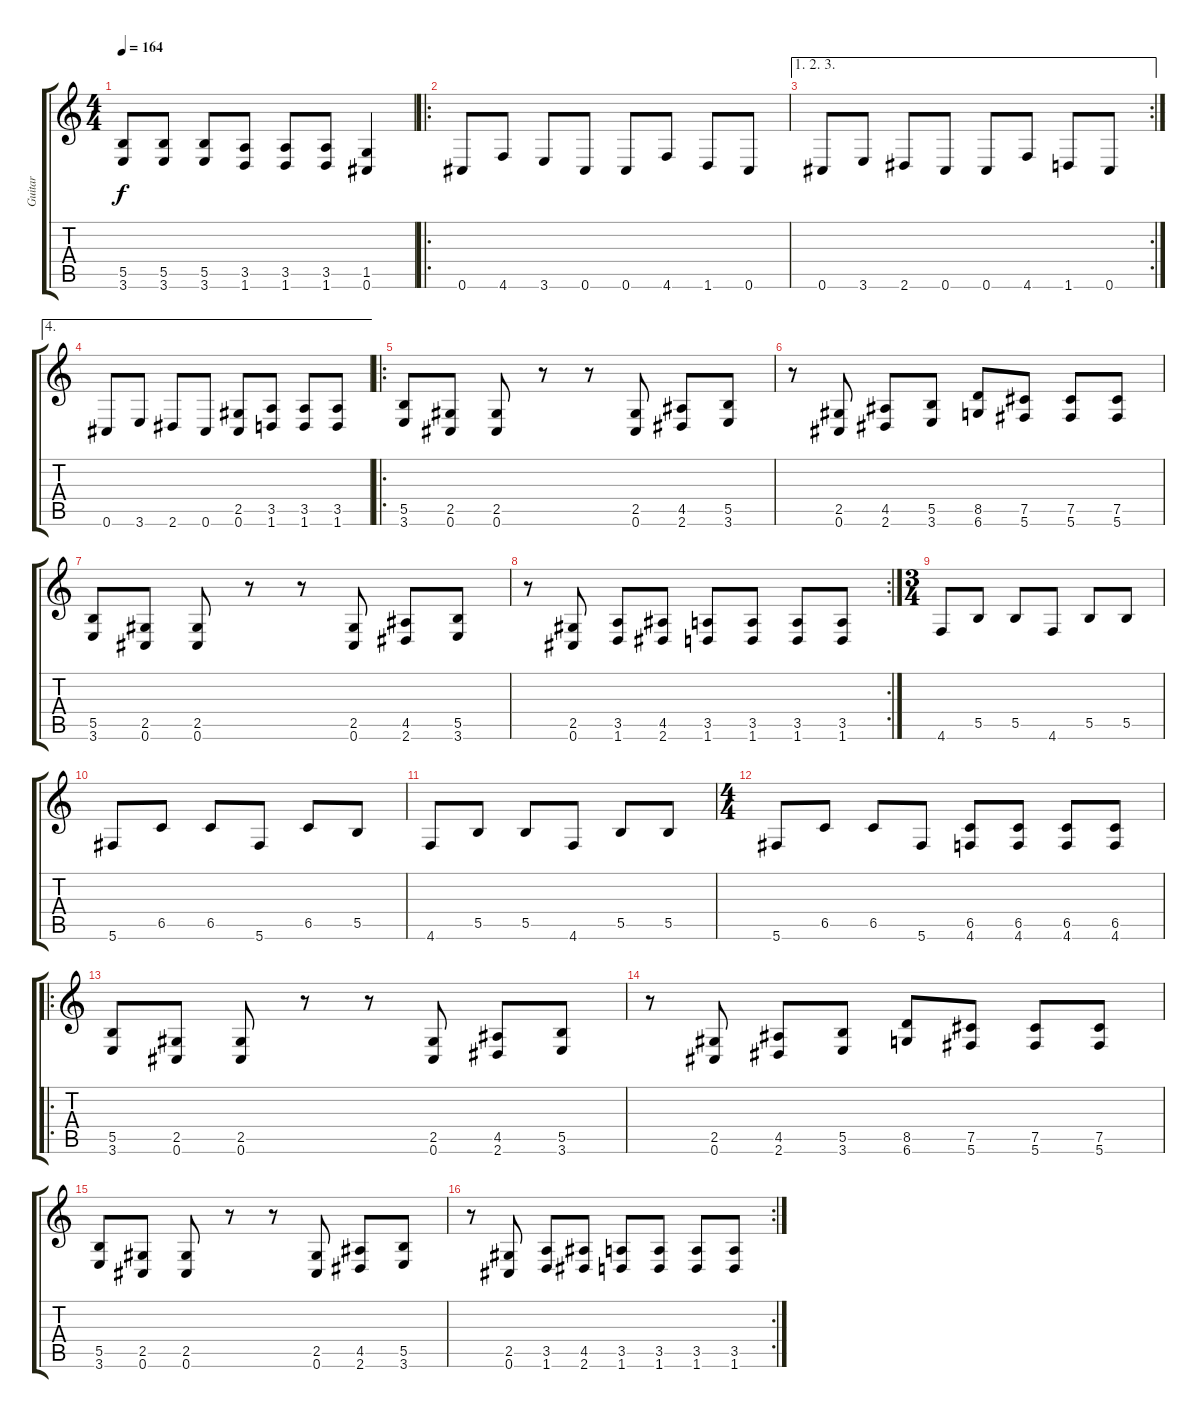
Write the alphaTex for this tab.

\track ("Guitar" "Guitar") {instrument overdrivenguitar}
\staff {score tabs}
\tuning (Db4 Ab3 E3 B2 Gb2 Db2) {hide}
\ts (4 4)
\tempo 164
\clef g2
\ks c
(5.5 3.6).8{dy f} (5.5 3.6).8 (5.5 3.6).8 (3.5 1.6).8 (3.5 1.6).8 (3.5 1.6).8 (1.5 0.6).4 |
\ro
0.6.8 4.6.8 3.6.8 0.6.8 0.6.8 4.6.8 1.6.8 0.6.8 |
\ae (1 2 3)
\rc 2
0.6.8 3.6.8 2.6.8 0.6.8 0.6.8 4.6.8 1.6.8 0.6.8 |
\ae 4
0.6.8 3.6.8 2.6.8 0.6.8 (2.5 0.6).8 (3.5 1.6).8 (3.5 1.6).8 (3.5 1.6).8 |
\ro
(5.5 3.6).8 (2.5 0.6).8 (2.5 0.6).8 r.8 r.8 (2.5 0.6).8 (4.5 2.6).8 (5.5 3.6).8 |
r.8 (2.5 0.6).8 (4.5 2.6).8 (5.5 3.6).8 (8.5 6.6).8 (7.5 5.6).8 (7.5 5.6).8 (7.5 5.6).8 |
(5.5 3.6).8 (2.5 0.6).8 (2.5 0.6).8 r.8 r.8 (2.5 0.6).8 (4.5 2.6).8 (5.5 3.6).8 |
\rc 2
r.8 (2.5 0.6).8 (3.5 1.6).8 (4.5 2.6).8 (3.5 1.6).8 (3.5 1.6).8 (3.5 1.6).8 (3.5 1.6).8 |
\ts (3 4)
4.6.8 5.5.8 5.5.8 4.6.8 5.5.8 5.5.8 |
5.6.8 6.5.8 6.5.8 5.6.8 6.5.8 5.5.8 |
4.6.8 5.5.8 5.5.8 4.6.8 5.5.8 5.5.8 |
\ts (4 4)
5.6.8 6.5.8 6.5.8 5.6.8 (6.5 4.6).8 (6.5 4.6).8 (6.5 4.6).8 (6.5 4.6).8 |
\ro
(5.5 3.6).8 (2.5 0.6).8 (2.5 0.6).8 r.8 r.8 (2.5 0.6).8 (4.5 2.6).8 (5.5 3.6).8 |
r.8 (2.5 0.6).8 (4.5 2.6).8 (5.5 3.6).8 (8.5 6.6).8 (7.5 5.6).8 (7.5 5.6).8 (7.5 5.6).8 |
(5.5 3.6).8 (2.5 0.6).8 (2.5 0.6).8 r.8 r.8 (2.5 0.6).8 (4.5 2.6).8 (5.5 3.6).8 |
\rc 2
r.8 (2.5 0.6).8 (3.5 1.6).8 (4.5 2.6).8 (3.5 1.6).8 (3.5 1.6).8 (3.5 1.6).8 (3.5 1.6).8
